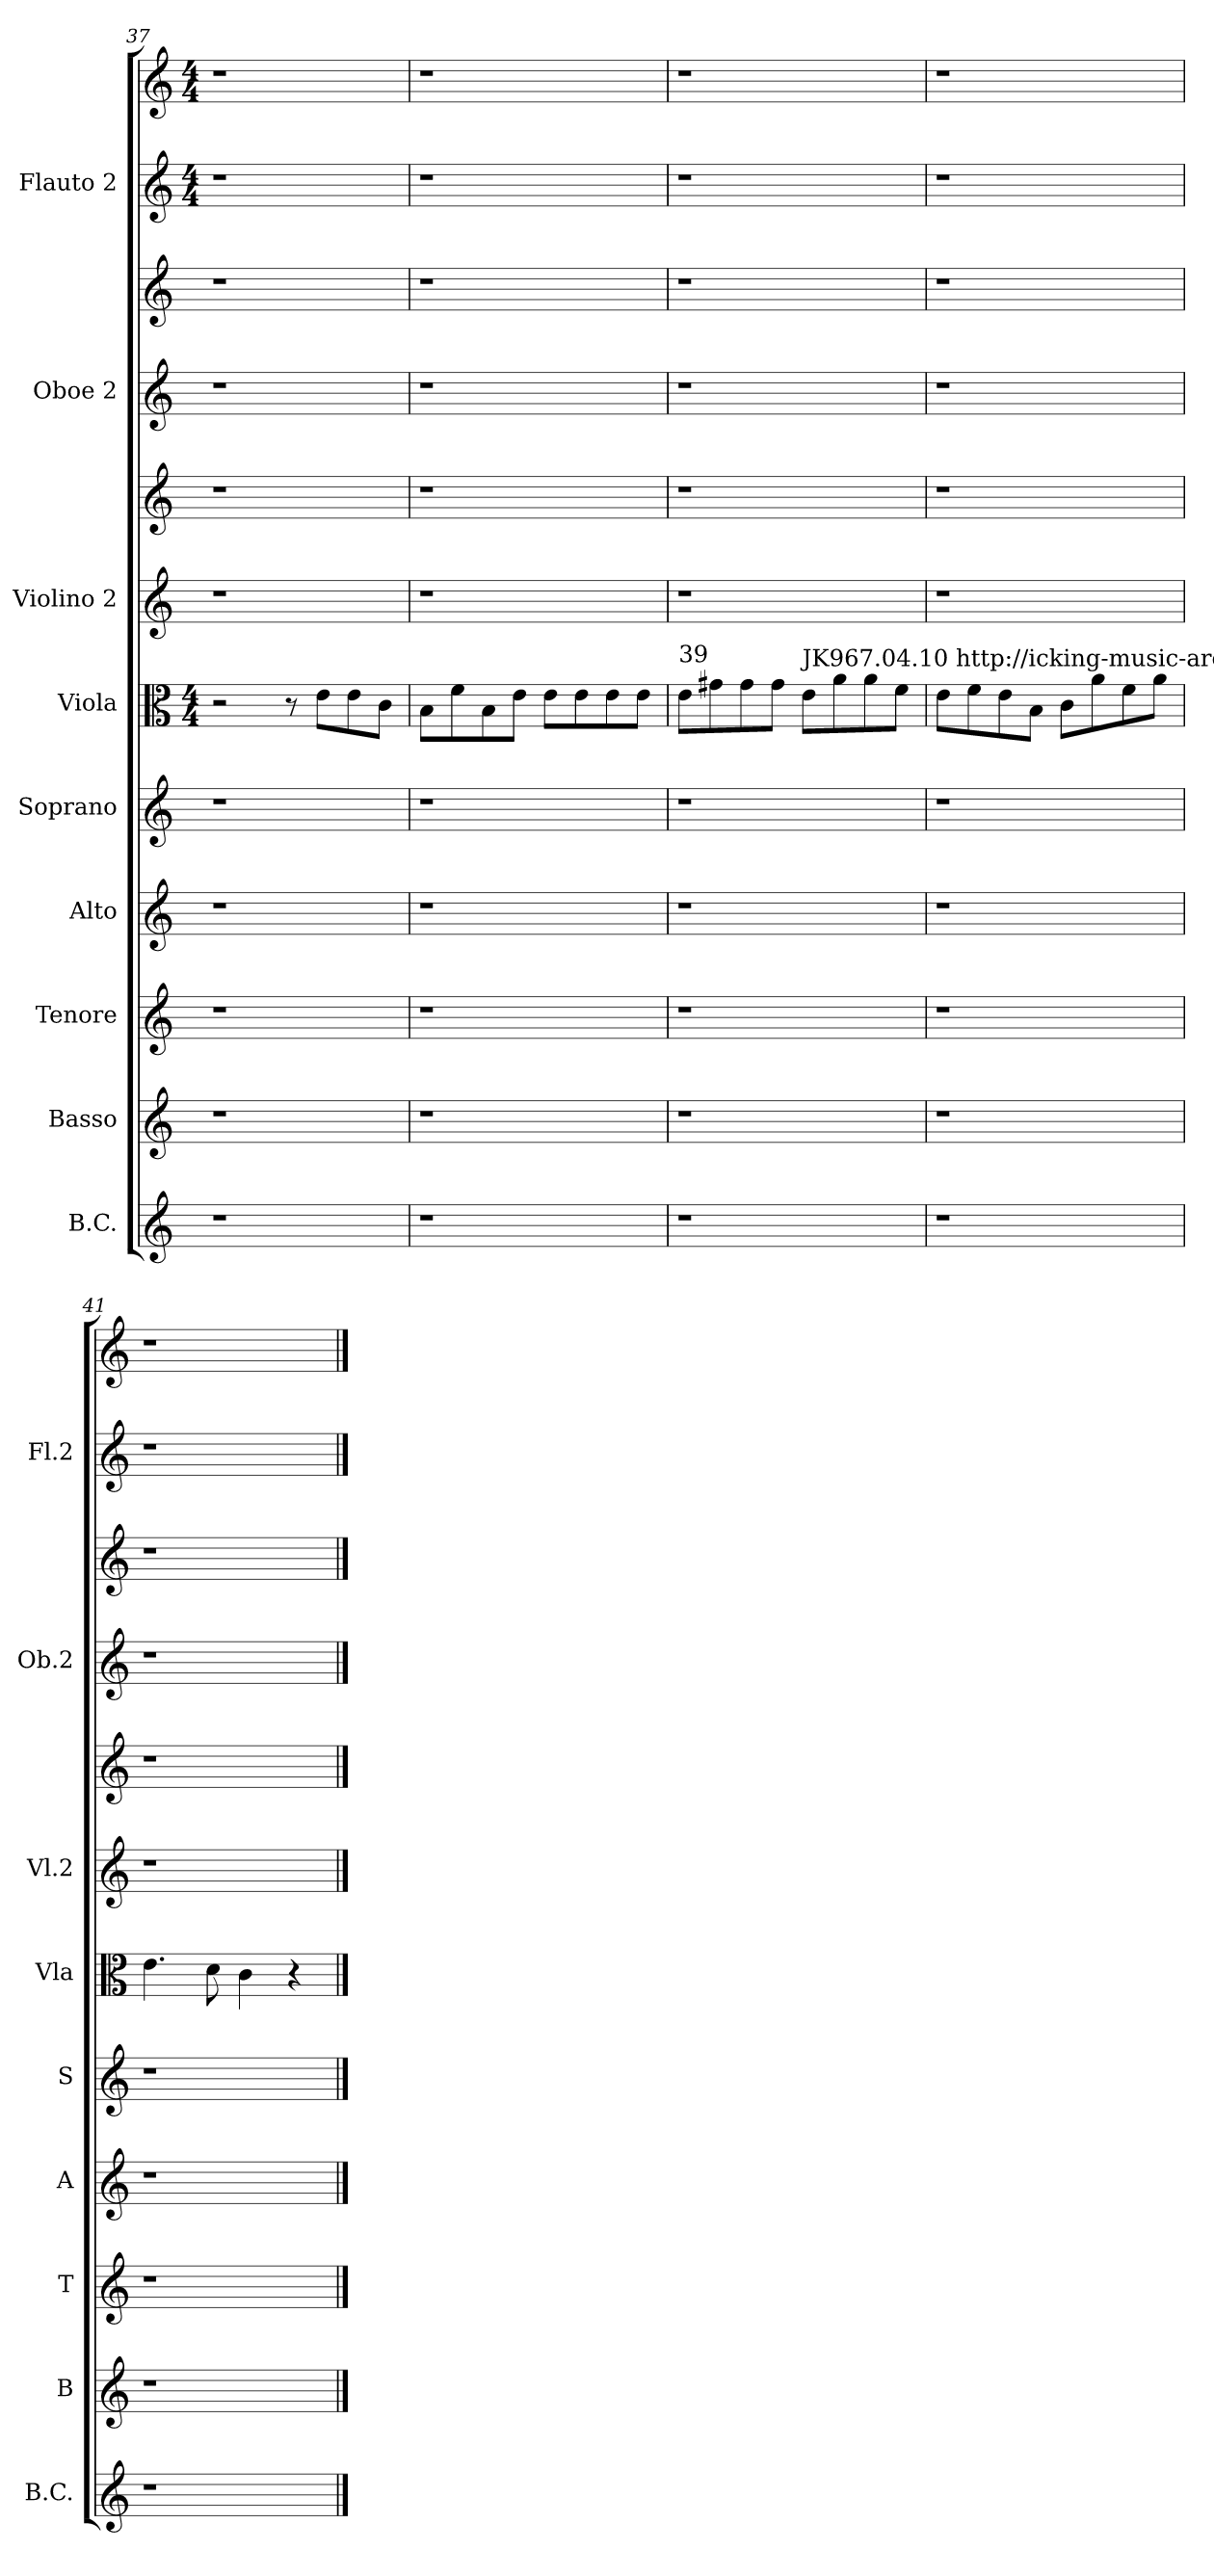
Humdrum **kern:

**kern	**kern	**kern	**kern	**kern	**kern	**kern	**kern	**kern	**kern	**kern	**kern
*part9	*part8	*part7	*part6	*part5	*part4	*part3	*part3	*part2	*part2	*part1	*part1
*staff12	*staff11	*staff10	*staff9	*staff8	*staff7	*staff6	*staff5	*staff4	*staff3	*staff2	*staff1
*I"B.C.	*I"Basso	*I"Tenore	*I"Alto	*I"Soprano	*I"Viola	*I"Violino 2	*	*I"Oboe 2	*	*I"Flauto 2	*
*I'B.C.	*I'B	*I'T	*I'A	*I'S	*I'Vla	*I'Vl.2	*	*I'Ob.2	*	*I'Fl.2	*
*clefG2	*clefG2	*clefG2	*clefG2	*clefG2	*clefC3	*clefG2	*clefG2	*clefG2	*clefG2	*clefG2	*clefG2
*k[]	*k[]	*k[]	*k[]	*k[]	*k[]	*k[]	*k[]	*k[]	*k[]	*k[]	*k[]
*	*	*	*	*	*M4/4	*	*	*	*	*M4/4	*M4/4
=37	=37	=37	=37	=37	=37	=37	=37	=37	=37	=37	=37
1r	1r	1r	1r	1r	2r	1r	1r	1r	1r	1r	1r
.	.	.	.	.	8r	.	.	.	.	.	.
.	.	.	.	.	8e\L	.	.	.	.	.	.
.	.	.	.	.	8e\	.	.	.	.	.	.
.	.	.	.	.	8c\J	.	.	.	.	.	.
=38	=38	=38	=38	=38	=38	=38	=38	=38	=38	=38	=38
1r	1r	1r	1r	1r	8B\L	1r	1r	1r	1r	1r	1r
.	.	.	.	.	8f\	.	.	.	.	.	.
.	.	.	.	.	8B\	.	.	.	.	.	.
.	.	.	.	.	8e\J	.	.	.	.	.	.
.	.	.	.	.	8e\L	.	.	.	.	.	.
.	.	.	.	.	8e\	.	.	.	.	.	.
.	.	.	.	.	8e\	.	.	.	.	.	.
.	.	.	.	.	8e\J	.	.	.	.	.	.
!!LO:PB:g=z
=39	=39	=39	=39	=39	=39	=39	=39	=39	=39	=39	=39
!	!	!	!	!	!LO:TX:a:t=39	!	!	!	!	!	!
1r	1r	1r	1r	1r	8e\L	1r	1r	1r	1r	1r	1r
.	.	.	.	.	8g#X\	.	.	.	.	.	.
.	.	.	.	.	8g#\	.	.	.	.	.	.
.	.	.	.	.	8g#\J	.	.	.	.	.	.
!	!	!	!	!	!LO:TX:a:t=JK967.04.10 http&colon;//icking-music-archive.org / www.jk-klassik.de	!	!	!	!	!	!
.	.	.	.	.	8e\L	.	.	.	.	.	.
.	.	.	.	.	8a\	.	.	.	.	.	.
.	.	.	.	.	8a\	.	.	.	.	.	.
.	.	.	.	.	8f\J	.	.	.	.	.	.
=40	=40	=40	=40	=40	=40	=40	=40	=40	=40	=40	=40
1r	1r	1r	1r	1r	8e\L	1r	1r	1r	1r	1r	1r
.	.	.	.	.	8f\	.	.	.	.	.	.
.	.	.	.	.	8e\	.	.	.	.	.	.
.	.	.	.	.	8B\J	.	.	.	.	.	.
.	.	.	.	.	8c\L	.	.	.	.	.	.
.	.	.	.	.	8a\	.	.	.	.	.	.
.	.	.	.	.	8f\	.	.	.	.	.	.
.	.	.	.	.	8a\J	.	.	.	.	.	.
=41	=41	=41	=41	=41	=41	=41	=41	=41	=41	=41	=41
1r	1r	1r	1r	1r	4.e\	1r	1r	1r	1r	1r	1r
.	.	.	.	.	8d\	.	.	.	.	.	.
.	.	.	.	.	4c\	.	.	.	.	.	.
.	.	.	.	.	4r	.	.	.	.	.	.
==	==	==	==	==	==	==	==	==	==	==	==
*-	*-	*-	*-	*-	*-	*-	*-	*-	*-	*-	*-
